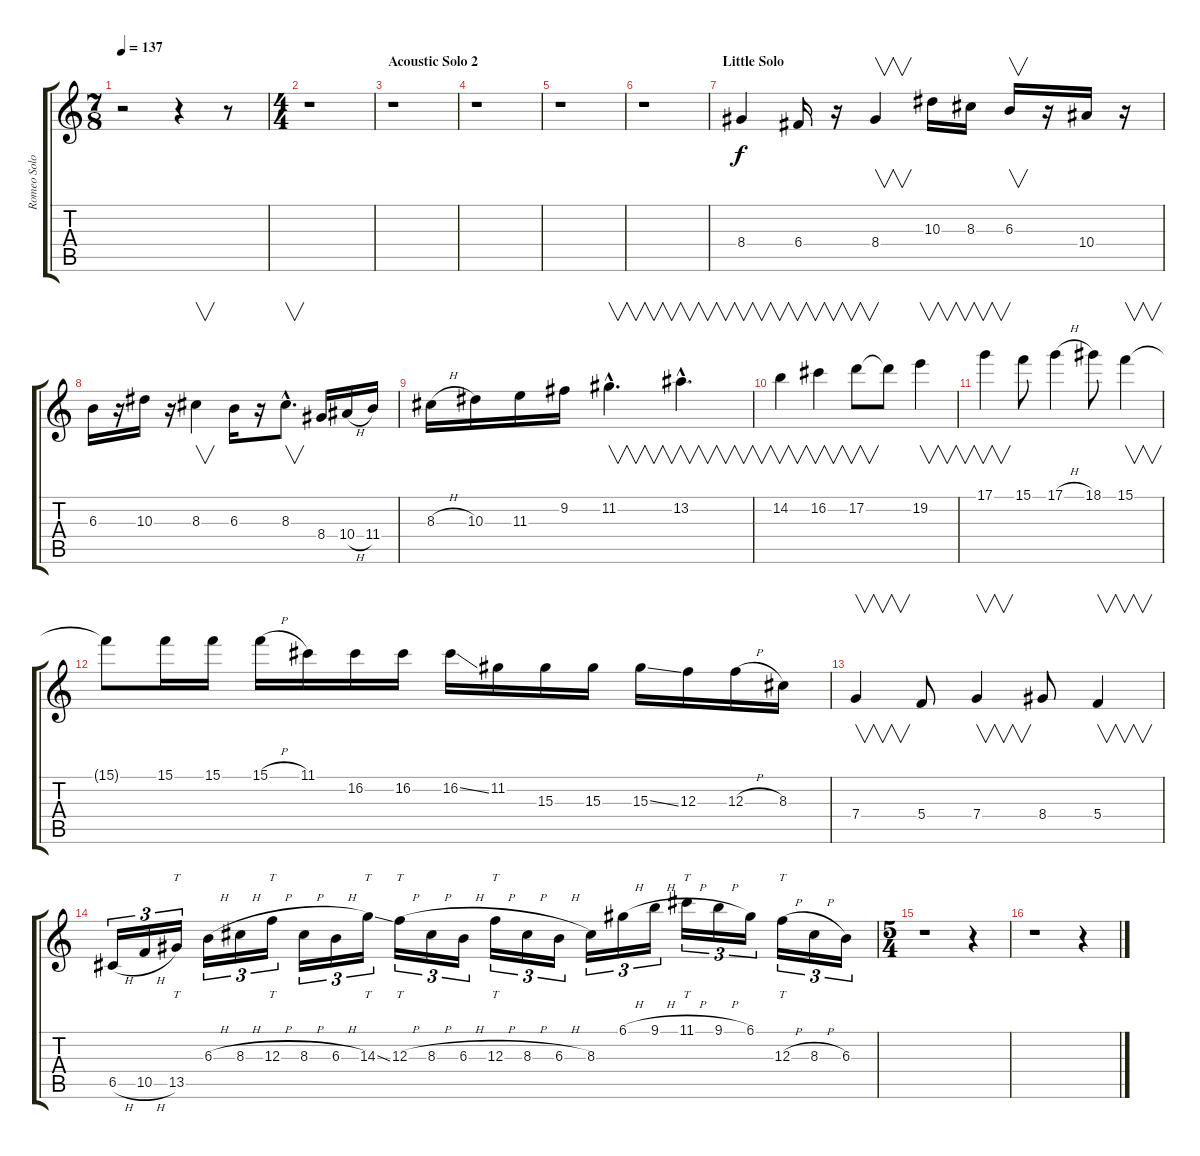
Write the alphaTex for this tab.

\track ("Romeo Solo" "Romeo Solo") {instrument overdrivenguitar}
\staff {score tabs}
\tuning (D4 A3 F3 C3 G2 D2) {hide}
\ts (7 8)
\tempo 137
\clef g2
\ks c
r.2{dy f} r.4 r.8 |
\ts (4 4)
r.1 |
\section ("" "Acoustic Solo 2")
r.1 |
r.1 |
r.1 |
r.1 |
\section ("" "Little Solo")
8.4.4 6.4.16 r.16 8.4.4{v} 10.3.16 8.3.16 6.3.16{v} r.16 10.4.16 r.16 |
6.3.16 r.16 10.3.16 r.16 8.3.4{v} 6.3.16 r.16 8.3{hac}.8{v d} 8.4.16 10.4{h}.16 11.4.16 |
8.3{h}.16 10.3.16 11.3.16 9.2.16 11.2{hac}.4{v d} 13.2{hac}.4{v d} |
14.2.4{v} 16.2.4{v} 17.2.8{v} 17.2{t}.8 19.2.4{v} |
17.1.4{v} 15.1.8 17.1{h}.4 18.1.8 15.1.4{v} |
15.1{t}.8 15.1.16 15.1.16 15.1{h}.16 11.1.16 16.2.16 16.2.16 16.2{ss}.16 11.2.16 15.3.16 15.3.16 15.3{ss}.16 12.3.16 12.3{h}.16 8.3.16 |
7.4.4{v} 5.4.8 7.4.4{v} 8.4.8 5.4.4{v} |
6.5{h}.16{tu (3 2)} 10.5{h}.16{tu (3 2)} 13.5.16{tt tu (3 2)} 6.3{h}.16{tu (3 2)} 8.3{h}.16{tu (3 2)} 12.3{h}.16{tt tu (3 2)} 8.3{h}.16{tu (3 2)} 6.3{h}.16{tu (3 2)} 14.3{ss}.16{tt tu (3 2)} 12.3{h}.16{tt tu (3 2)} 8.3{h}.16{tu (3 2)} 6.3{h}.16{tu (3 2)} 12.3{h}.16{tt tu (3 2)} 8.3{h}.16{tu (3 2)} 6.3{h}.16{tu (3 2)} 8.3.16{tu (3 2)} 6.1{h}.16{tu (3 2)} 9.1{h}.16{tu (3 2)} 11.1{h}.16{tt tu (3 2)} 9.1{h}.16{tu (3 2)} 6.1.16{tu (3 2)} 12.3{h}.16{tt tu (3 2)} 8.3{h}.16{tu (3 2)} 6.3.16{tu (3 2)} |
\ts (5 4)
r.1 r.4 |
r.1 r.4
